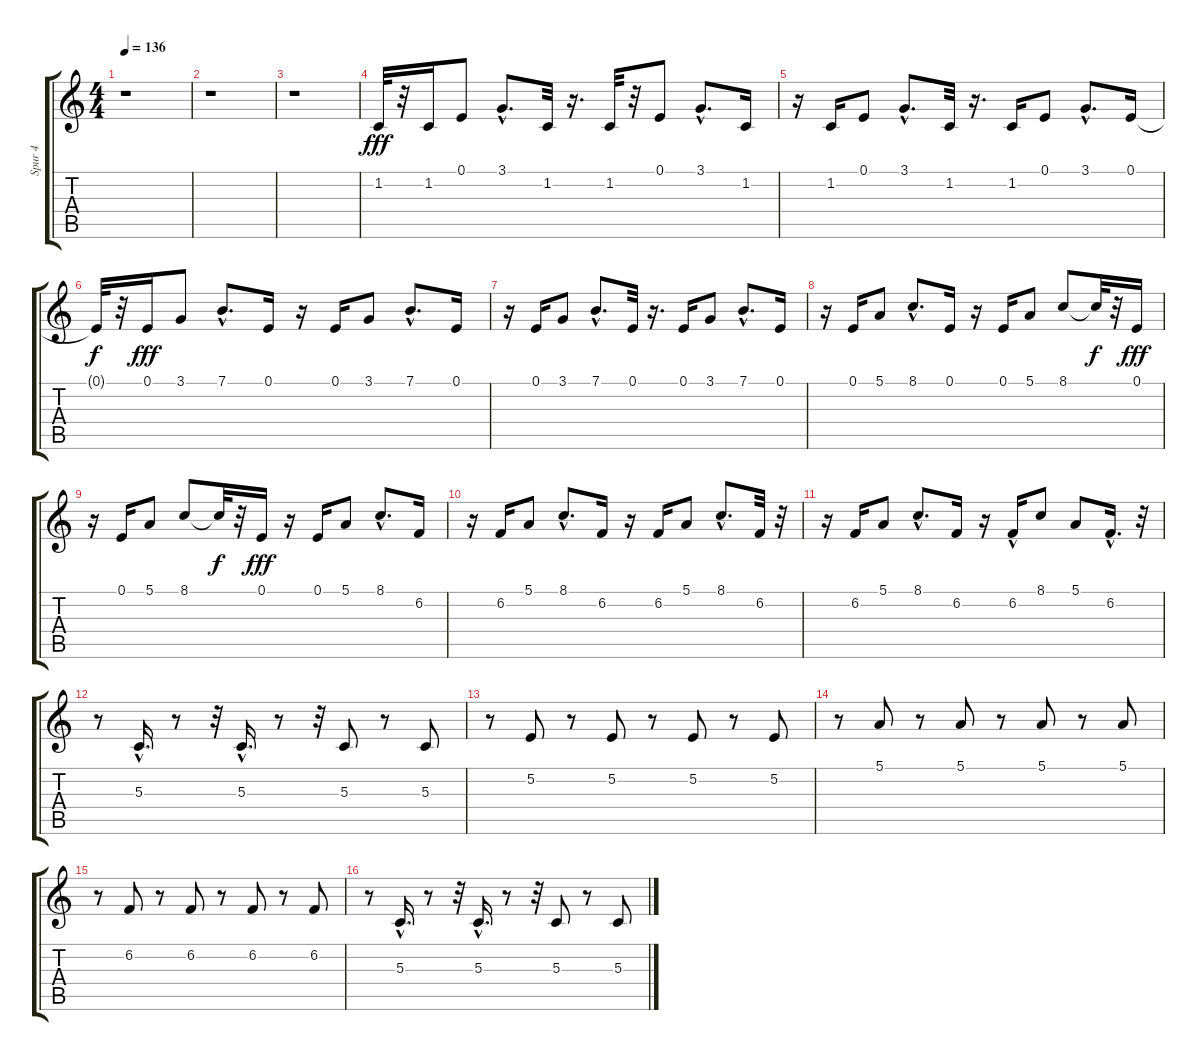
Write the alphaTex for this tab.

\track ("Spur 4" "Spur 4") {instrument lead2sawtooth}
\staff {score tabs}
\tuning (E4 B3 G3 D3 A2 E2) {hide}
\ts (4 4)
\tempo 136
\clef g2
\ks c
r.1{dy fff} |
r.1 |
r.1 |
1.2.32 r.32 1.2.16 0.1.8 3.1{hac}.8{d} 1.2.32 r.16{d} 1.2.32 r.32 0.1.8 3.1{hac}.8{d} 1.2.16 |
r.16 1.2.16 0.1.8 3.1{hac}.8{d} 1.2.32 r.16{d} 1.2.16 0.1.8 3.1{hac}.8{d} 0.1.16 |
0.1{t}.32{dy f} r.32 0.1.16{dy fff} 3.1.8 7.1{hac}.8{d} 0.1.16 r.16 0.1.16 3.1.8 7.1{hac}.8{d} 0.1.16 |
r.16 0.1.16 3.1.8 7.1{hac}.8{d} 0.1.32 r.16{d} 0.1.16 3.1.8 7.1{hac}.8{d} 0.1.16 |
r.16 0.1.16 5.1.8 8.1{hac}.8{d} 0.1.16 r.16 0.1.16 5.1.8 8.1.8 8.1{t}.32{dy f} r.32 0.1.16{dy fff} |
r.16 0.1.16 5.1.8 8.1.8 8.1{t}.32{dy f} r.32 0.1.16{dy fff} r.16 0.1.16 5.1.8 8.1{hac}.8{d} 6.2.16 |
r.16 6.2.16 5.1.8 8.1{hac}.8{d} 6.2.16 r.16 6.2.16 5.1.8 8.1{hac}.8{d} 6.2.32 r.32 |
r.16 6.2.16 5.1.8 8.1{hac}.8{d} 6.2.16 r.16 6.2{hac}.16 8.1.8 5.1.8 6.2{hac}.16{d} r.32 |
r.8 5.3{hac}.16{d} r.8 r.32 5.3{hac}.16{d} r.8 r.32 5.3.8 r.8 5.3.8 |
r.8 5.2.8 r.8 5.2.8 r.8 5.2.8 r.8 5.2.8 |
r.8 5.1.8 r.8 5.1.8 r.8 5.1.8 r.8 5.1.8 |
r.8 6.2.8 r.8 6.2.8 r.8 6.2.8 r.8 6.2.8 |
r.8 5.3{hac}.16{d} r.8 r.32 5.3{hac}.16{d} r.8 r.32 5.3.8 r.8 5.3.8
